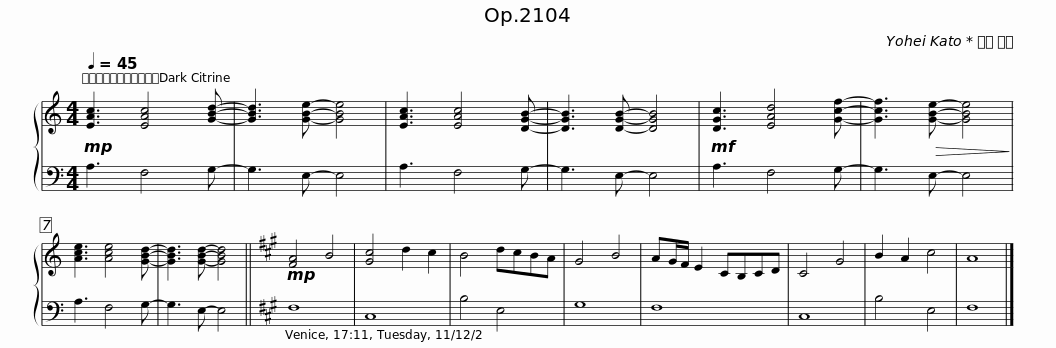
X:1
%%score { 1 | 2 }
L:1/8
Q:1/4=45
M:4/4
I:linebreak $
K:C
V:1 treble
V:2 bass
V:1
!mp! [EAc]3 [EAc]4 [GBd]- | [GBd]3 [GBe]- [GBe]4 | [EAc]3 [EAc]4 [DGB]- | [DGB]3 [DGB]- [DGB]4 |!mf! [DGc]3 [EAd]4 [Gcf]- | %5
 [Gcf]3!>(! [GBe]- [GBe]4!>)! | [Ace]3 [Ace]4 [GBd]- | [GBd]3 [GBd]- [GBd]4 ||$[K:A]!mp! [FA]4 B4 | [Gc]4 d2 c2 | %10
 B4 dcBA | G4 B4 | AG/F/ E2 CB,CD | C4 G4 | B2 A2 c4 | %15
 A8 |] %16
V:2
 A,3 F,4 G,- | G,3 E,- E,4 | A,3 F,4 G,- | G,3 E,- E,4 | A,3 F,4 G,- | %5
 G,3 E,- E,4 | A,3 F,4 G,- | G,3 E,- E,4 ||$[K:A] F,8 | C,8 | %10
 B,4 E,4 | G,8 | F,8 | C,8 | B,4 E,4 | %15
 F,8 |] %16
